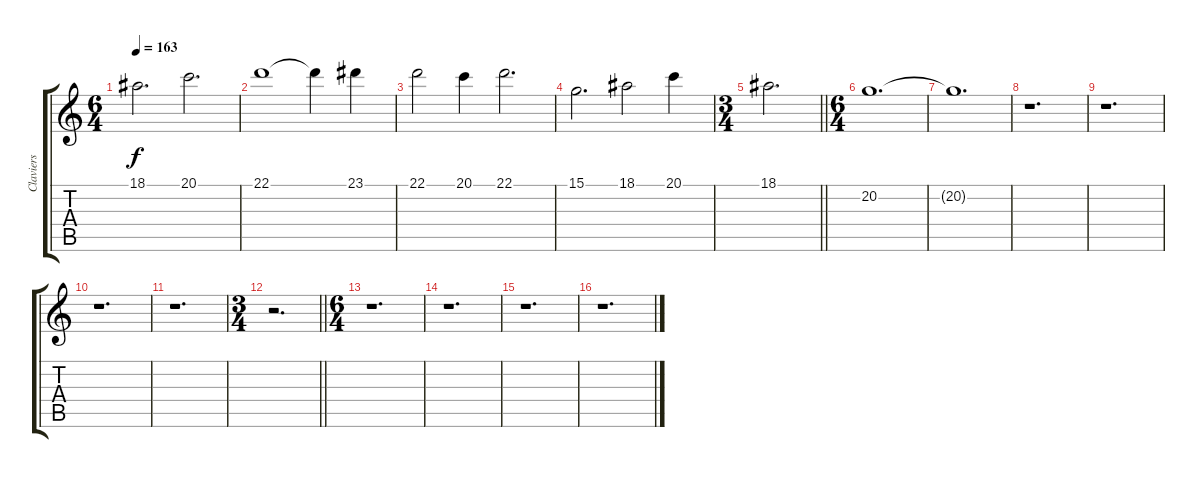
\track ("Claviers" "Claviers") {instrument synthstrings1}
\staff {score tabs}
\tuning (E4 B3 G3 D3 A2 E2) {hide}
\ts (6 4)
\tempo 163
\clef g2
\ks c
18.1.2{d dy f} 20.1.2{d} |
22.1.1 22.1{t}.4 23.1.4 |
22.1.2 20.1.4 22.1.2{d} |
15.1.2{d} 18.1.2 20.1.4 |
\ts (3 4)
\barLineRight lightlight
18.1.2{d} |
\ts (6 4)
20.2.1{d} |
20.2{t}.1{d} |
r.1{d} |
r.1{d} |
r.1{d} |
r.1{d} |
\ts (3 4)
\barLineRight lightlight
r.2{d} |
\ts (6 4)
r.1{d} |
r.1{d} |
r.1{d} |
r.1{d}
